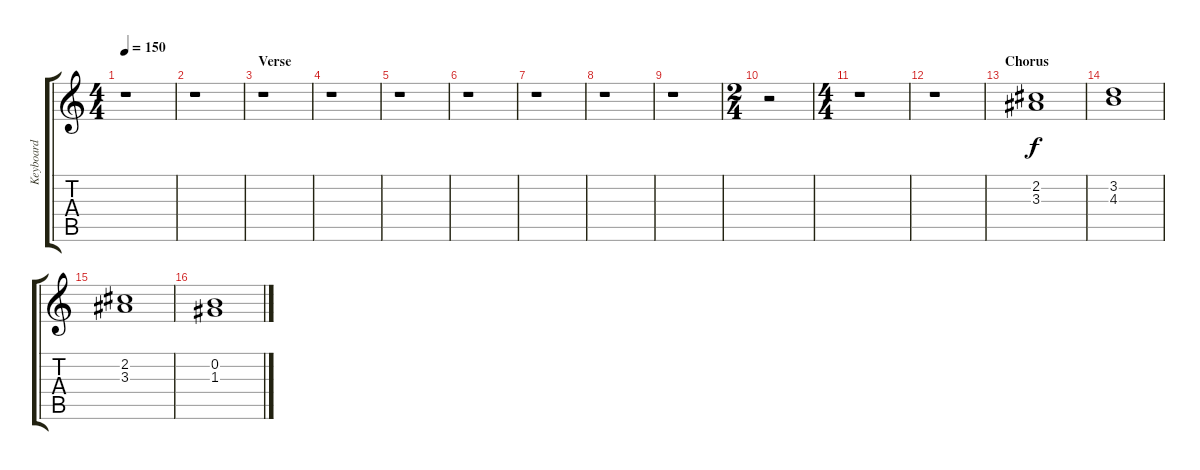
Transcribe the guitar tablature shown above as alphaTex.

\track ("Keyboard" "Keyboard") {instrument reedorgan}
\staff {score tabs}
\tuning (E5 B4 G4 D4 A3 E3) {hide}
\ts (4 4)
\tempo 150
\clef g2
\ks c
r.1{dy f} |
r.1 |
\section ("" "Verse")
r.1 |
r.1 |
r.1 |
r.1 |
r.1 |
r.1 |
r.1 |
\ts (2 4)
r.2 |
\ts (4 4)
r.1 |
r.1 |
\section ("" "Chorus")
(2.2 3.3).1 |
(3.2 4.3).1 |
(2.2 3.3).1 |
(0.2 1.3).1
